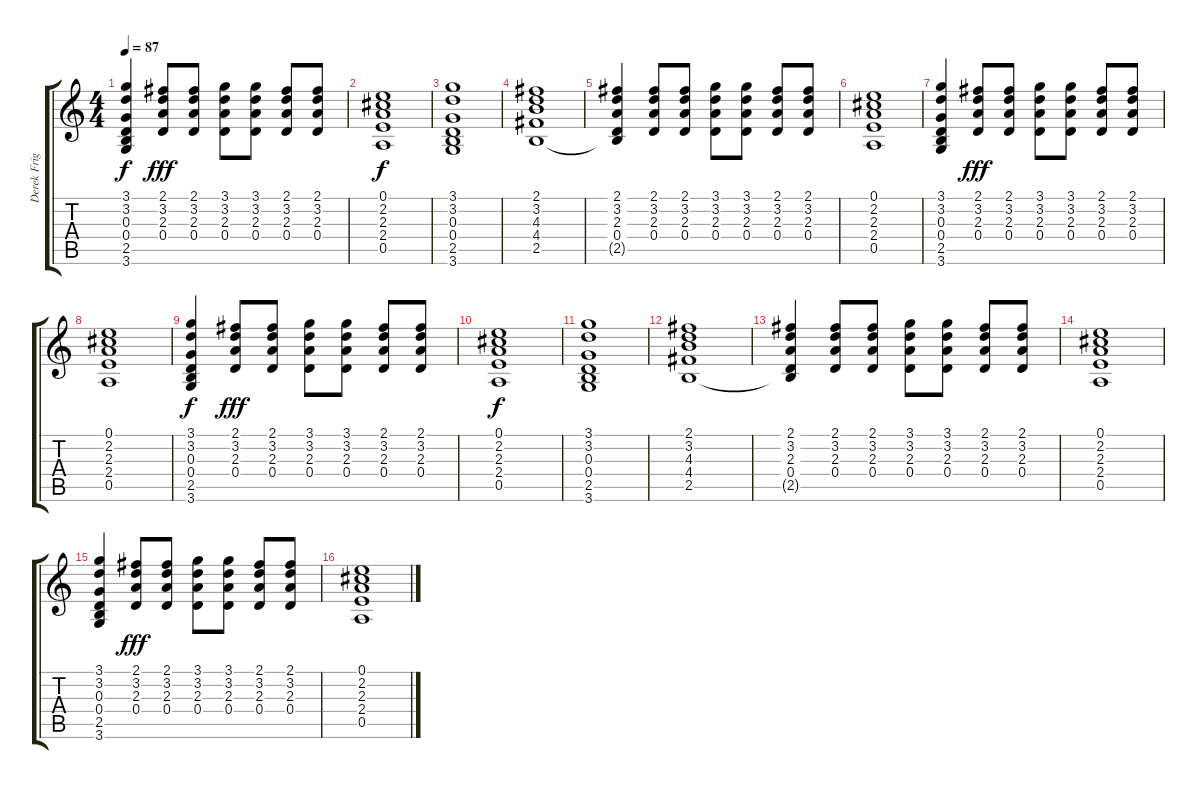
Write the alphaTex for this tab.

\track ("Derek Frigo" "Derek Frig") {mute instrument distortionguitar}
\staff {score tabs}
\tuning (E4 B3 G3 D3 A2 E2) {hide}
\ts (4 4)
\tempo 87
\clef g2
\ks c
(3.1 3.2 0.3 0.4 2.5 3.6).4{dy f} (2.1 3.2 2.3 0.4).8{dy fff} (2.1 3.2 2.3 0.4).8 (3.1 3.2 2.3 0.4).8 (3.1 3.2 2.3 0.4).8 (2.1 3.2 2.3 0.4).8 (2.1 3.2 2.3 0.4).8 |
(0.1 2.2 2.3 2.4 0.5).1{dy f} |
(3.1 3.2 0.3 0.4 2.5 3.6).1 |
(2.1 3.2 4.3 4.4 2.5).1 |
(2.1 3.2 2.3 0.4 2.5{t}).4 (2.1 3.2 2.3 0.4).8 (2.1 3.2 2.3 0.4).8 (3.1 3.2 2.3 0.4).8 (3.1 3.2 2.3 0.4).8 (2.1 3.2 2.3 0.4).8 (2.1 3.2 2.3 0.4).8 |
(0.1 2.2 2.3 2.4 0.5).1 |
(3.1 3.2 0.3 0.4 2.5 3.6).4 (2.1 3.2 2.3 0.4).8{dy fff} (2.1 3.2 2.3 0.4).8 (3.1 3.2 2.3 0.4).8 (3.1 3.2 2.3 0.4).8 (2.1 3.2 2.3 0.4).8 (2.1 3.2 2.3 0.4).8 |
(0.1 2.2 2.3 2.4 0.5).1 |
(3.1 3.2 0.3 0.4 2.5 3.6).4{dy f} (2.1 3.2 2.3 0.4).8{dy fff} (2.1 3.2 2.3 0.4).8 (3.1 3.2 2.3 0.4).8 (3.1 3.2 2.3 0.4).8 (2.1 3.2 2.3 0.4).8 (2.1 3.2 2.3 0.4).8 |
(0.1 2.2 2.3 2.4 0.5).1{dy f} |
(3.1 3.2 0.3 0.4 2.5 3.6).1 |
(2.1 3.2 4.3 4.4 2.5).1 |
(2.1 3.2 2.3 0.4 2.5{t}).4 (2.1 3.2 2.3 0.4).8 (2.1 3.2 2.3 0.4).8 (3.1 3.2 2.3 0.4).8 (3.1 3.2 2.3 0.4).8 (2.1 3.2 2.3 0.4).8 (2.1 3.2 2.3 0.4).8 |
(0.1 2.2 2.3 2.4 0.5).1 |
(3.1 3.2 0.3 0.4 2.5 3.6).4 (2.1 3.2 2.3 0.4).8{dy fff} (2.1 3.2 2.3 0.4).8 (3.1 3.2 2.3 0.4).8 (3.1 3.2 2.3 0.4).8 (2.1 3.2 2.3 0.4).8 (2.1 3.2 2.3 0.4).8 |
(0.1 2.2 2.3 2.4 0.5).1
